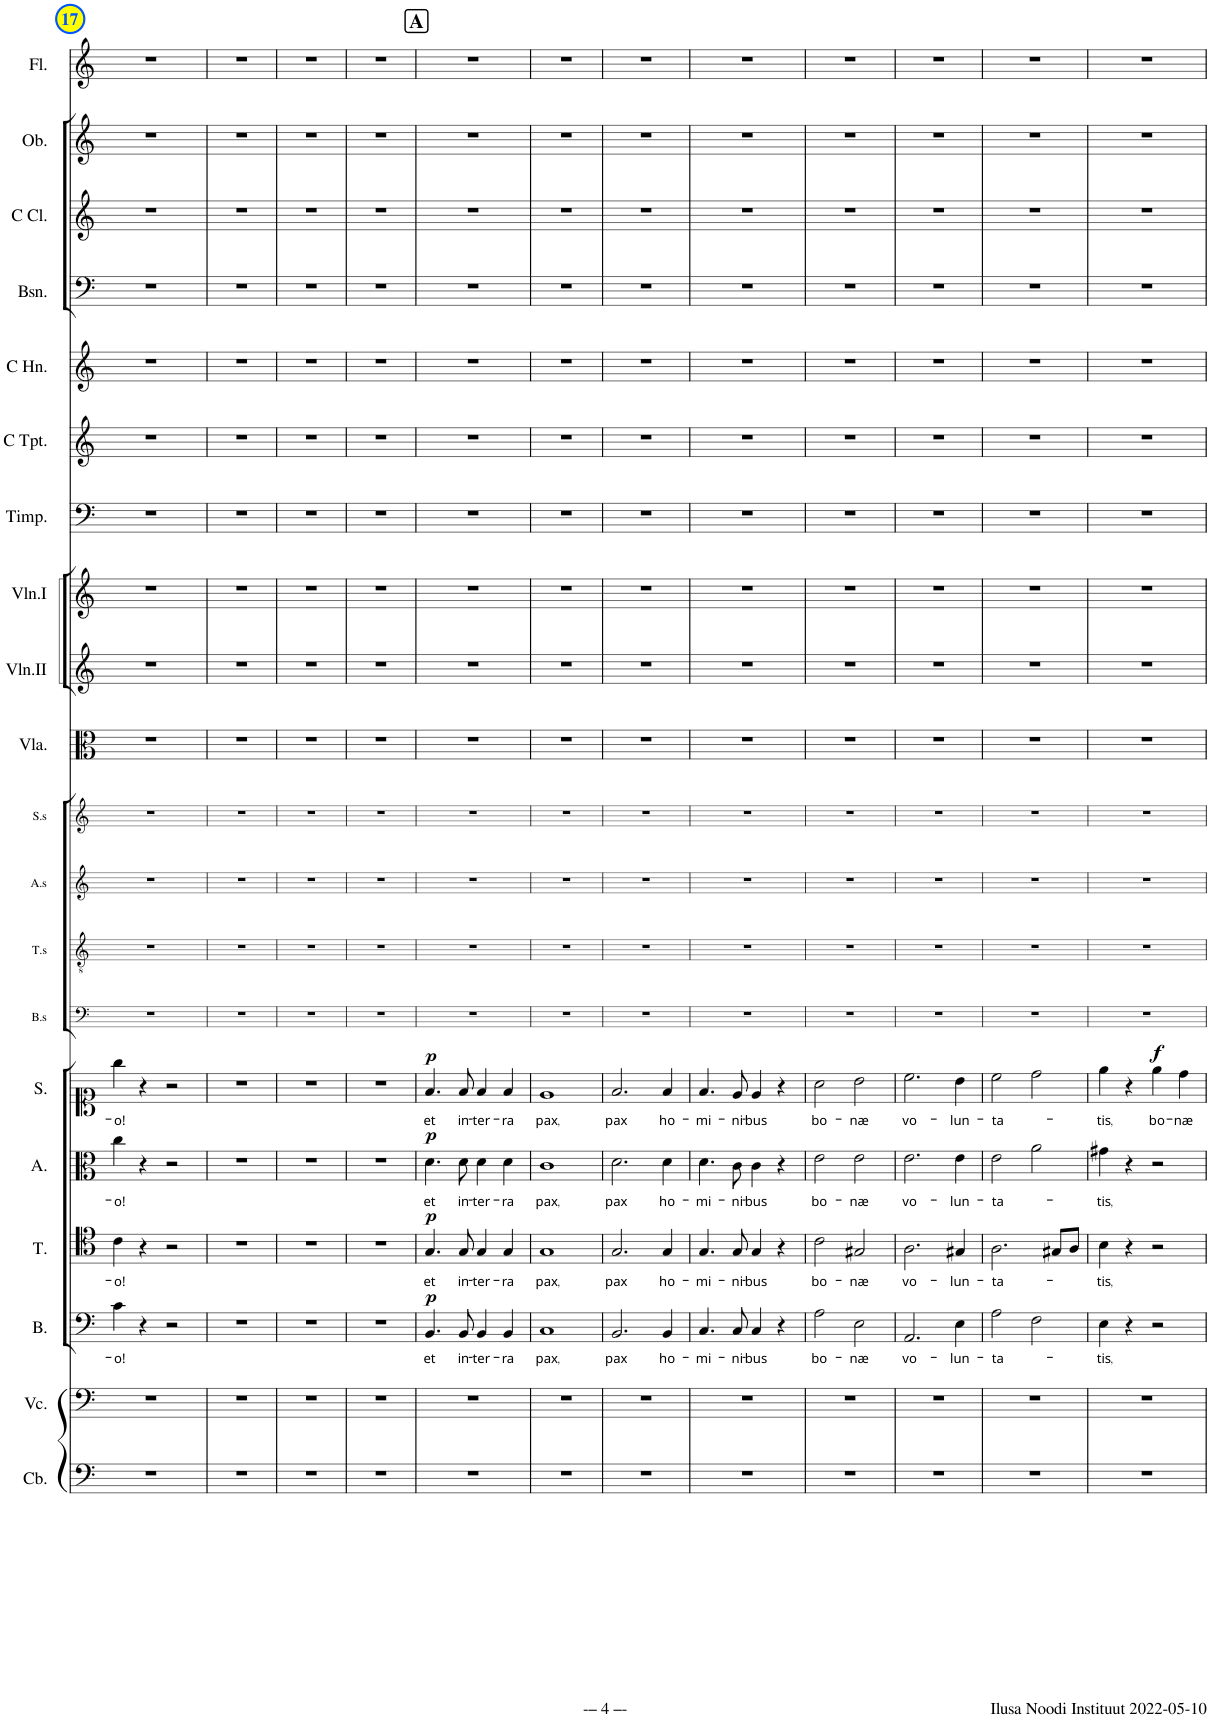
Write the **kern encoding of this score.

**kern	**kern	**kern	**text	**dynam	**kern	**text	**dynam	**kern	**text	**dynam	**kern	**text	**dynam	**kern	**kern	**kern	**kern	**kern	**kern	**kern	**kern	**kern	**kern	**kern	**kern	**kern	**kern
*part20	*part19	*part18	*part18	*part18	*part17	*part17	*part17	*part16	*part16	*part16	*part15	*part15	*part15	*part14	*part13	*part12	*part11	*part10	*part9	*part8	*part7	*part6	*part5	*part4	*part3	*part2	*part1
*staff20	*staff19	*staff18	*staff18	*staff18	*staff17	*staff17	*staff17	*staff16	*staff16	*staff16	*staff15	*staff15	*staff15	*staff14	*staff13	*staff12	*staff11	*staff10	*staff9	*staff8	*staff7	*staff6	*staff5	*staff4	*staff3	*staff2	*staff1
*I"Contrabass	*I"Violoncello	*I"B.	*	*	*I"T.	*	*	*I"A.	*	*	*I"S.	*	*	*I"Bass solo	*I"Tenor solo	*I"Alto solo	*I"Soprano solo	*I"Viola	*I"Violin II	*I"Violin I	*I"Timpani	*I"C Trumpet	*I"Horn in C	*I"Bassoon	*I"C Clarinet	*I"Oboe	*I"Flute
*I'Cb.	*I'Vc.	*I'B.	*	*	*I'T.	*	*	*I'A.	*	*	*I'S.	*	*	*I'B.s	*I'T.s	*I'A.s	*I'S.s	*I'Vla.	*I'Vln.II	*I'Vln.I	*I'Timp.	*I'C Tpt.	*	*I'Bsn.	*I'C Cl.	*I'Ob.	*I'Fl.
!!LO:PB:g=z
*clefF4	*clefF4	*clefF4	*	*	*clefC4	*	*	*clefC3	*	*	*clefC1	*	*	*clefF4	*clefGv2	*clefG2	*clefG2	*clefC3	*clefG2	*clefG2	*clefF4	*clefG2	*clefG2	*clefF4	*clefG2	*clefG2	*clefG2
*Trd7c12	*	*	*	*	*	*	*	*	*	*	*	*	*	*	*	*	*	*	*	*	*	*	*Trd7c12	*	*Trd1c2	*	*
*k[]	*k[]	*k[]	*	*	*k[]	*	*	*k[]	*	*	*k[]	*	*	*k[]	*k[]	*k[]	*k[]	*k[]	*k[]	*k[]	*k[]	*k[]	*k[]	*k[]	*k[]	*k[]	*k[]
*M2/2	*M2/2	*M2/2	*	*	*M2/2	*	*	*M2/2	*	*	*M2/2	*	*	*M2/2	*M2/2	*M2/2	*M2/2	*M2/2	*M2/2	*M2/2	*M2/2	*M2/2	*M2/2	*M2/2	*M2/2	*M2/2	*M2/2
*met(c|)	*met(c|)	*met(c|)	*	*	*met(c|)	*	*	*met(c|)	*	*	*met(c|)	*	*	*met(c|)	*met(c|)	*met(c|)	*met(c|)	*met(c|)	*met(c|)	*met(c|)	*met(c|)	*met(c|)	*met(c|)	*met(c|)	*met(c|)	*met(c|)	*met(c|)
=17	=17	=17	=17	=17	=17	=17	=17	=17	=17	=17	=17	=17	=17	=17	=17	=17	=17	=17	=17	=17	=17	=17	=17	=17	=17	=17	=17
!	!	!	!LO:LY:b	!	!	!LO:LY:b	!	!	!LO:LY:b	!	!	!LO:LY:b	!	!	!	!	!	!	!	!	!	!	!	!	!	!	!
1r	1r	4c\	-o!	.	4c\	-o!	.	4cc\	-o!	.	4gg\	-o!	.	1r	1r	1r	1r	1r	1r	1r	1r	1r	1r	1r	1r	1r	1r
.	.	4r	.	.	4r	.	.	4r	.	.	4r	.	.	.	.	.	.	.	.	.	.	.	.	.	.	.	.
.	.	2r	.	.	2r	.	.	2r	.	.	2r	.	.	.	.	.	.	.	.	.	.	.	.	.	.	.	.
=18	=18	=18	=18	=18	=18	=18	=18	=18	=18	=18	=18	=18	=18	=18	=18	=18	=18	=18	=18	=18	=18	=18	=18	=18	=18	=18	=18
1r	1r	1r	.	.	1r	.	.	1r	.	.	1r	.	.	1r	1r	1r	1r	1r	1r	1r	1r	1r	1r	1r	1r	1r	1r
=19	=19	=19	=19	=19	=19	=19	=19	=19	=19	=19	=19	=19	=19	=19	=19	=19	=19	=19	=19	=19	=19	=19	=19	=19	=19	=19	=19
1r	1r	1r	.	.	1r	.	.	1r	.	.	1r	.	.	1r	1r	1r	1r	1r	1r	1r	1r	1r	1r	1r	1r	1r	1r
=20	=20	=20	=20	=20	=20	=20	=20	=20	=20	=20	=20	=20	=20	=20	=20	=20	=20	=20	=20	=20	=20	=20	=20	=20	=20	=20	=20
1r	1r	1r	.	.	1r	.	.	1r	.	.	1r	.	.	1r	1r	1r	1r	1r	1r	1r	1r	1r	1r	1r	1r	1r	1r
!!LO:REH:place=s1:a:B:cj:fs=14:t=A
=21	=21	=21	=21	=21	=21	=21	=21	=21	=21	=21	=21	=21	=21	=21	=21	=21	=21	=21	=21	=21	=21	=21	=21	=21	=21	=21	=21
!	!	!	!LO:LY:b	!LO:DY:a	!	!LO:LY:b	!LO:DY:a	!	!LO:LY:b	!LO:DY:a	!	!LO:LY:b	!LO:DY:a	!	!	!	!	!	!	!	!	!	!	!	!	!	!
1r	1r	4.BB/	et	p	4.G/	et	p	4.d\	et	p	4.f/	et	p	1r	1r	1r	1r	1r	1r	1r	1r	1r	1r	1r	1r	1r	1r
!	!	!	!LO:LY:b	!	!	!LO:LY:b	!	!	!LO:LY:b	!	!	!LO:LY:b	!	!	!	!	!	!	!	!	!	!	!	!	!	!	!
.	.	8BB/	in-	.	8G/	in-	.	8d\	in-	.	8f/	in-	.	.	.	.	.	.	.	.	.	.	.	.	.	.	.
!	!	!	!LO:LY:b	!	!	!LO:LY:b	!	!	!LO:LY:b	!	!	!LO:LY:b	!	!	!	!	!	!	!	!	!	!	!	!	!	!	!
.	.	4BB/	-ter-	.	4G/	-ter-	.	4d\	-ter-	.	4f/	-ter-	.	.	.	.	.	.	.	.	.	.	.	.	.	.	.
!	!	!	!LO:LY:b	!	!	!LO:LY:b	!	!	!LO:LY:b	!	!	!LO:LY:b	!	!	!	!	!	!	!	!	!	!	!	!	!	!	!
.	.	4BB/	-ra	.	4G/	-ra	.	4d\	-ra	.	4f/	-ra	.	.	.	.	.	.	.	.	.	.	.	.	.	.	.
=22	=22	=22	=22	=22	=22	=22	=22	=22	=22	=22	=22	=22	=22	=22	=22	=22	=22	=22	=22	=22	=22	=22	=22	=22	=22	=22	=22
!	!	!	!LO:LY:b	!	!	!LO:LY:b	!	!	!LO:LY:b	!	!	!LO:LY:b	!	!	!	!	!	!	!	!	!	!	!	!	!	!	!
1r	1r	1C	pax,	.	1G	pax,	.	1c	pax,	.	1e	pax,	.	1r	1r	1r	1r	1r	1r	1r	1r	1r	1r	1r	1r	1r	1r
=23	=23	=23	=23	=23	=23	=23	=23	=23	=23	=23	=23	=23	=23	=23	=23	=23	=23	=23	=23	=23	=23	=23	=23	=23	=23	=23	=23
!	!	!	!LO:LY:b	!	!	!LO:LY:b	!	!	!LO:LY:b	!	!	!LO:LY:b	!	!	!	!	!	!	!	!	!	!	!	!	!	!	!
1r	1r	2.BB/	pax	.	2.G/	pax	.	2.d\	pax	.	2.f/	pax	.	1r	1r	1r	1r	1r	1r	1r	1r	1r	1r	1r	1r	1r	1r
!	!	!	!LO:LY:b	!	!	!LO:LY:b	!	!	!LO:LY:b	!	!	!LO:LY:b	!	!	!	!	!	!	!	!	!	!	!	!	!	!	!
.	.	4BB/	ho-	.	4G/	ho-	.	4d\	ho-	.	4f/	ho-	.	.	.	.	.	.	.	.	.	.	.	.	.	.	.
=24	=24	=24	=24	=24	=24	=24	=24	=24	=24	=24	=24	=24	=24	=24	=24	=24	=24	=24	=24	=24	=24	=24	=24	=24	=24	=24	=24
!	!	!	!LO:LY:b	!	!	!LO:LY:b	!	!	!LO:LY:b	!	!	!LO:LY:b	!	!	!	!	!	!	!	!	!	!	!	!	!	!	!
1r	1r	4.C/	-mi-	.	4.G/	-mi-	.	4.d\	-mi-	.	4.f/	-mi-	.	1r	1r	1r	1r	1r	1r	1r	1r	1r	1r	1r	1r	1r	1r
!	!	!	!LO:LY:b	!	!	!LO:LY:b	!	!	!LO:LY:b	!	!	!LO:LY:b	!	!	!	!	!	!	!	!	!	!	!	!	!	!	!
.	.	8C/	-ni-	.	8G/	-ni-	.	8c\	-ni-	.	8e/	-ni-	.	.	.	.	.	.	.	.	.	.	.	.	.	.	.
!	!	!	!LO:LY:b	!	!	!LO:LY:b	!	!	!LO:LY:b	!	!	!LO:LY:b	!	!	!	!	!	!	!	!	!	!	!	!	!	!	!
.	.	4C/	-bus	.	4G/	-bus	.	4c\	-bus	.	4e/	-bus	.	.	.	.	.	.	.	.	.	.	.	.	.	.	.
.	.	4r	.	.	4r	.	.	4r	.	.	4r	.	.	.	.	.	.	.	.	.	.	.	.	.	.	.	.
=25	=25	=25	=25	=25	=25	=25	=25	=25	=25	=25	=25	=25	=25	=25	=25	=25	=25	=25	=25	=25	=25	=25	=25	=25	=25	=25	=25
!	!	!	!LO:LY:b	!	!	!LO:LY:b	!	!	!LO:LY:b	!	!	!LO:LY:b	!	!	!	!	!	!	!	!	!	!	!	!	!	!	!
1r	1r	2A\	bo-	.	2c\	bo-	.	2e\	bo-	.	2a\	bo-	.	1r	1r	1r	1r	1r	1r	1r	1r	1r	1r	1r	1r	1r	1r
!	!	!	!LO:LY:b	!	!	!LO:LY:b	!	!	!LO:LY:b	!	!	!LO:LY:b	!	!	!	!	!	!	!	!	!	!	!	!	!	!	!
.	.	2E\	-næ	.	2G#X/	-næ	.	2e\	-næ	.	2b\	-næ	.	.	.	.	.	.	.	.	.	.	.	.	.	.	.
=26	=26	=26	=26	=26	=26	=26	=26	=26	=26	=26	=26	=26	=26	=26	=26	=26	=26	=26	=26	=26	=26	=26	=26	=26	=26	=26	=26
!	!	!	!LO:LY:b	!	!	!LO:LY:b	!	!	!LO:LY:b	!	!	!LO:LY:b	!	!	!	!	!	!	!	!	!	!	!	!	!	!	!
1r	1r	2.AA/	vo-	.	2.A\	vo-	.	2.e\	vo-	.	2.cc\	vo-	.	1r	1r	1r	1r	1r	1r	1r	1r	1r	1r	1r	1r	1r	1r
!	!	!	!LO:LY:b	!	!	!LO:LY:b	!	!	!LO:LY:b	!	!	!LO:LY:b	!	!	!	!	!	!	!	!	!	!	!	!	!	!	!
.	.	4E\	-lun-	.	4G#X/	-lun-	.	4e\	-lun-	.	4b\	-lun-	.	.	.	.	.	.	.	.	.	.	.	.	.	.	.
=27	=27	=27	=27	=27	=27	=27	=27	=27	=27	=27	=27	=27	=27	=27	=27	=27	=27	=27	=27	=27	=27	=27	=27	=27	=27	=27	=27
!	!	!	!LO:LY:b	!	!	!LO:LY:b	!	!	!LO:LY:b	!	!	!LO:LY:b	!	!	!	!	!	!	!	!	!	!	!	!	!	!	!
1r	1r	2A\	-ta-	.	2.A\	-ta-	.	2e\	-ta-	.	2cc\	-ta-	.	1r	1r	1r	1r	1r	1r	1r	1r	1r	1r	1r	1r	1r	1r
.	.	2F\	.	.	.	.	.	2a\	.	.	2dd\	.	.	.	.	.	.	.	.	.	.	.	.	.	.	.	.
.	.	.	.	.	8G#X/L	.	.	.	.	.	.	.	.	.	.	.	.	.	.	.	.	.	.	.	.	.	.
.	.	.	.	.	8A/J	.	.	.	.	.	.	.	.	.	.	.	.	.	.	.	.	.	.	.	.	.	.
=28	=28	=28	=28	=28	=28	=28	=28	=28	=28	=28	=28	=28	=28	=28	=28	=28	=28	=28	=28	=28	=28	=28	=28	=28	=28	=28	=28
!	!	!	!LO:LY:b	!	!	!LO:LY:b	!	!	!LO:LY:b	!	!	!LO:LY:b	!	!	!	!	!	!	!	!	!	!	!	!	!	!	!
1r	1r	4E\	-tis,	.	4B\	-tis,	.	4g#X\	-tis,	.	4ee\	-tis,	.	1r	1r	1r	1r	1r	1r	1r	1r	1r	1r	1r	1r	1r	1r
.	.	4r	.	.	4r	.	.	4r	.	.	4r	.	.	.	.	.	.	.	.	.	.	.	.	.	.	.	.
!	!	!	!	!	!	!	!	!	!	!	!	!LO:LY:b	!LO:DY:a	!	!	!	!	!	!	!	!	!	!	!	!	!	!
.	.	2r	.	.	2r	.	.	2r	.	.	4ee\	bo-	f	.	.	.	.	.	.	.	.	.	.	.	.	.	.
!	!	!	!	!	!	!	!	!	!	!	!	!LO:LY:b	!	!	!	!	!	!	!	!	!	!	!	!	!	!	!
.	.	.	.	.	.	.	.	.	.	.	4dd\	-næ	.	.	.	.	.	.	.	.	.	.	.	.	.	.	.
=	=	=	=	=	=	=	=	=	=	=	=	=	=	=	=	=	=	=	=	=	=	=	=	=	=	=	=
*-	*-	*-	*-	*-	*-	*-	*-	*-	*-	*-	*-	*-	*-	*-	*-	*-	*-	*-	*-	*-	*-	*-	*-	*-	*-	*-	*-
